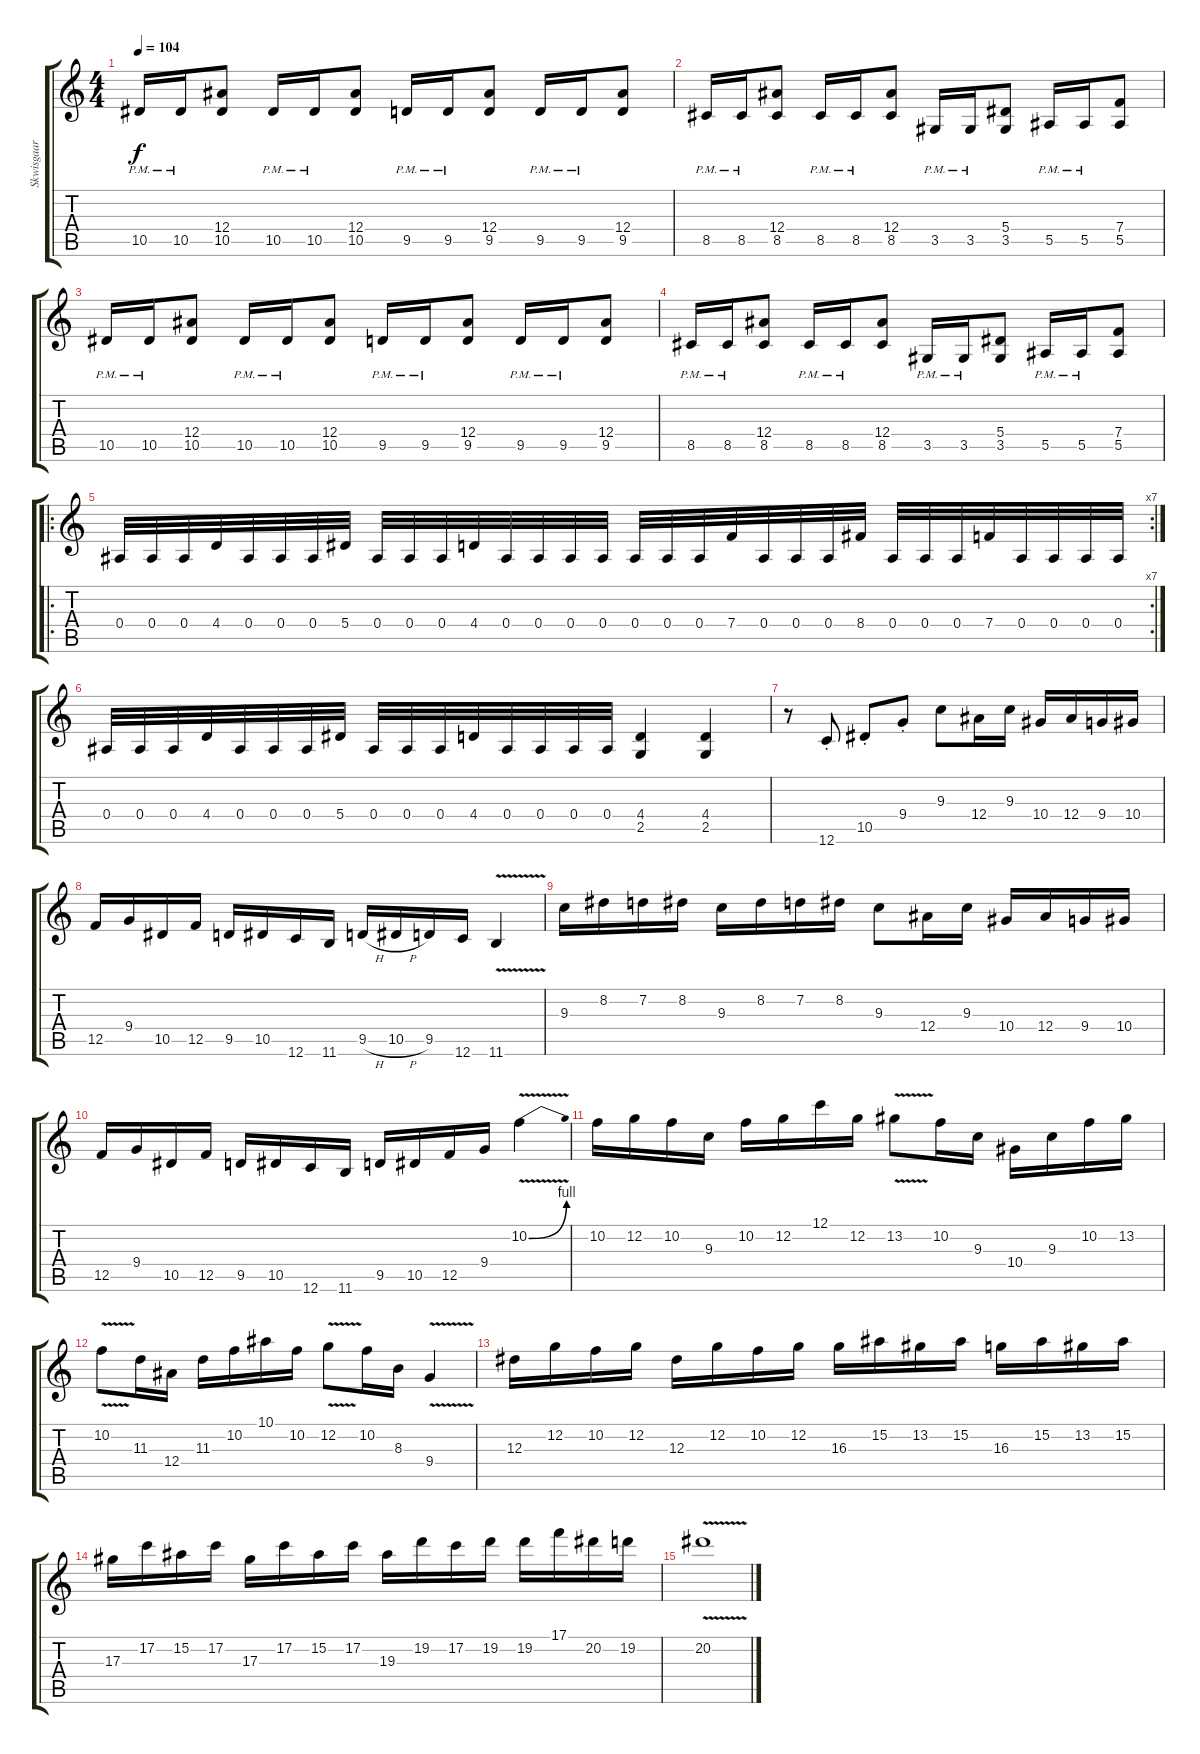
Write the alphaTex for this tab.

\track ("Skwisgaar" "Skwisgaar") {instrument distortionguitar}
\staff {score tabs}
\tuning (C4 G3 Eb3 Bb2 F2 C2) {hide}
\ts (4 4)
\tempo 104
\clef g2
\ks c
10.5{pm}.16{dy f} 10.5{pm}.16 (12.4 10.5).8 10.5{pm}.16 10.5{pm}.16 (12.4 10.5).8 9.5{pm}.16 9.5{pm}.16 (12.4 9.5).8 9.5{pm}.16 9.5{pm}.16 (12.4 9.5).8 |
8.5{pm}.16 8.5{pm}.16 (12.4 8.5).8 8.5{pm}.16 8.5{pm}.16 (12.4 8.5).8 3.5{pm}.16 3.5{pm}.16 (5.4 3.5).8 5.5{pm}.16 5.5{pm}.16 (7.4 5.5).8 |
10.5{pm}.16 10.5{pm}.16 (12.4 10.5).8 10.5{pm}.16 10.5{pm}.16 (12.4 10.5).8 9.5{pm}.16 9.5{pm}.16 (12.4 9.5).8 9.5{pm}.16 9.5{pm}.16 (12.4 9.5).8 |
8.5{pm}.16 8.5{pm}.16 (12.4 8.5).8 8.5{pm}.16 8.5{pm}.16 (12.4 8.5).8 3.5{pm}.16 3.5{pm}.16 (5.4 3.5).8 5.5{pm}.16 5.5{pm}.16 (7.4 5.5).8 |
\ro
\rc 7
0.4.32 0.4.32 0.4.32 4.4.32 0.4.32 0.4.32 0.4.32 5.4.32 0.4.32 0.4.32 0.4.32 4.4.32 0.4.32 0.4.32 0.4.32 0.4.32 0.4.32 0.4.32 0.4.32 7.4.32 0.4.32 0.4.32 0.4.32 8.4.32 0.4.32 0.4.32 0.4.32 7.4.32 0.4.32 0.4.32 0.4.32 0.4.32 |
0.4.32 0.4.32 0.4.32 4.4.32 0.4.32 0.4.32 0.4.32 5.4.32 0.4.32 0.4.32 0.4.32 4.4.32 0.4.32 0.4.32 0.4.32 0.4.32 (4.4 2.5).4 (4.4 2.5).4 |
r.8{balance 0} 12.6{st}.8 10.5{st}.8 9.4{st}.8 9.3.8 12.4.16 9.3.16 10.4.16 12.4.16 9.4.16 10.4.16 |
12.5.16 9.4.16 10.5.16 12.5.16 9.5.16 10.5.16 12.6.16 11.6.16 9.5{h}.16 10.5{h}.16 9.5.16 12.6.16 11.6{v}.4 |
9.3.16 8.2.16 7.2.16 8.2.16 9.3.16 8.2.16 7.2.16 8.2.16 9.3.8 12.4.16 9.3.16 10.4.16 12.4.16 9.4.16 10.4.16 |
12.5.16 9.4.16 10.5.16 12.5.16 9.5.16 10.5.16 12.6.16 11.6.16 9.5.16 10.5.16 12.5.16 9.4.16 10.2{be (bend 0 0 60 4) v}.4 |
10.2.16 12.2.16 10.2.16 9.3.16 10.2.16 12.2.16 12.1.16 12.2.16 13.2{v}.8 10.2.16 9.3.16 10.4.16 9.3.16 10.2.16 13.2.16 |
10.2{v}.8 11.3.16 12.4.16 11.3.16 10.2.16 10.1.16 10.2.16 12.2{v}.8 10.2.16 8.3.16 9.4{v}.4 |
12.3.16 12.2.16 10.2.16 12.2.16 12.3.16 12.2.16 10.2.16 12.2.16 16.3.16 15.2.16 13.2.16 15.2.16 16.3.16 15.2.16 13.2.16 15.2.16 |
17.3.16 17.2.16 15.2.16 17.2.16 17.3.16 17.2.16 15.2.16 17.2.16 19.3.16 19.2.16 17.2.16 19.2.16 19.2.16 17.1.16 20.2.16 19.2.16 |
20.2{v}.1
